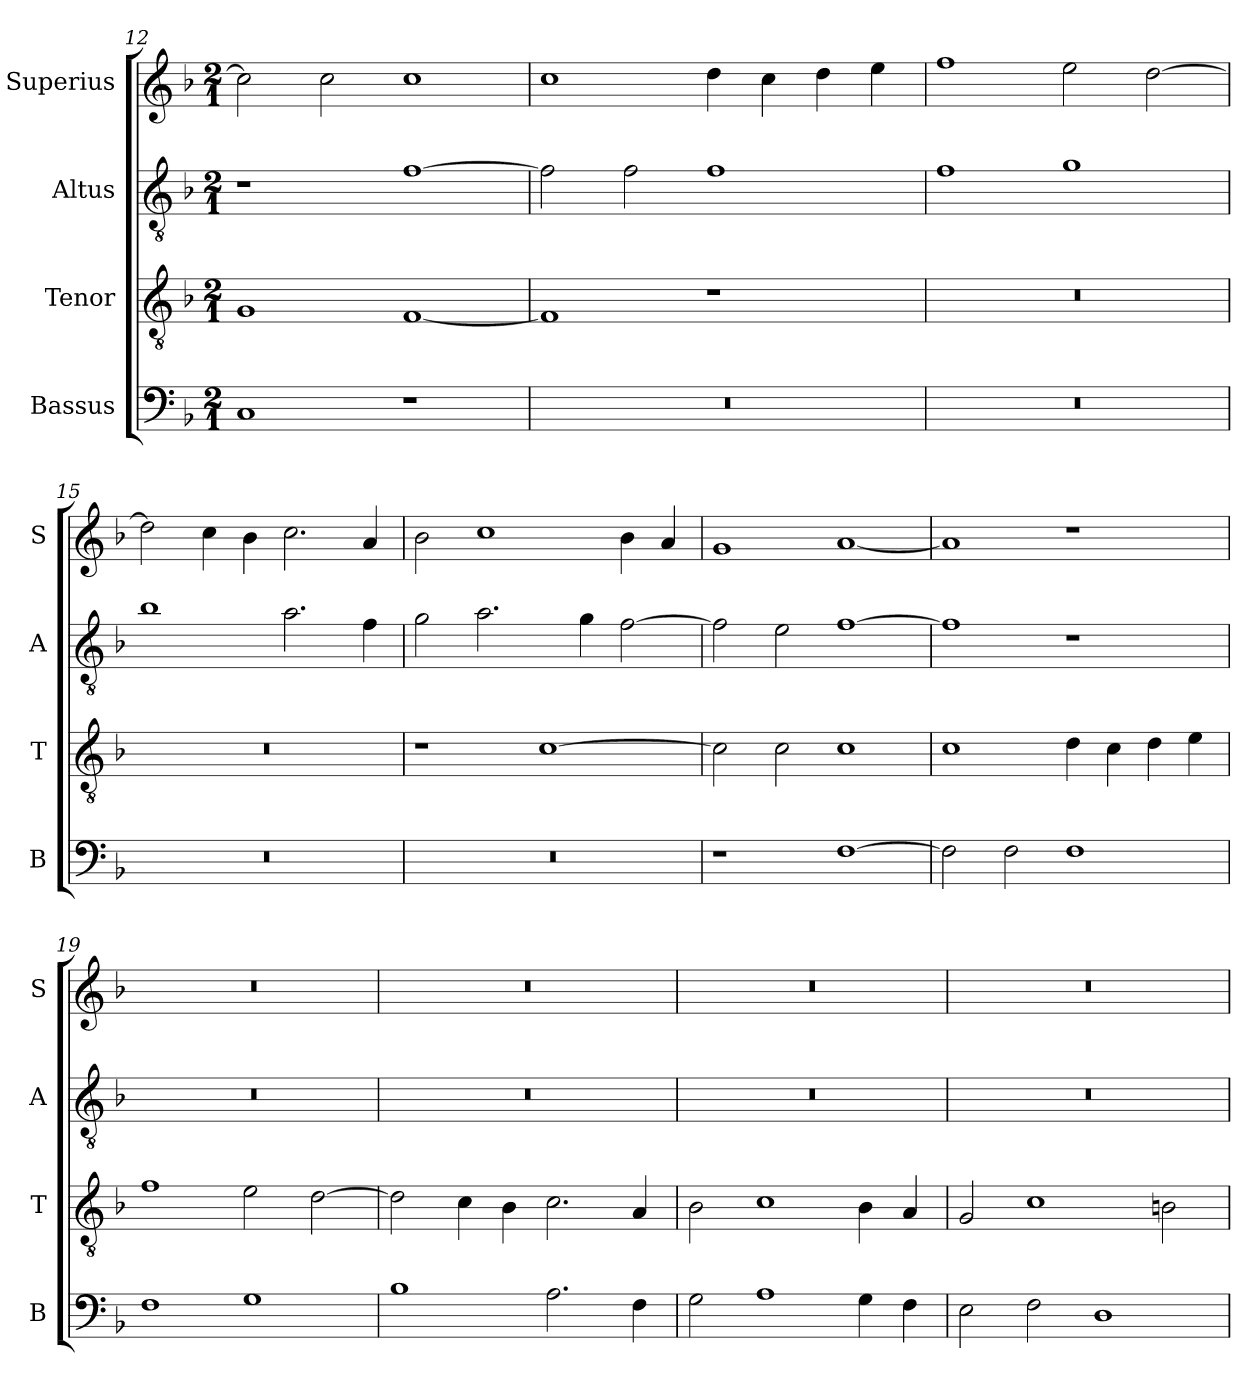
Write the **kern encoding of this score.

**kern	**kern	**kern	**kern
*part4	*part3	*part2	*part1
*staff4	*staff3	*staff2	*staff1
*I"Bassus	*I"Tenor	*I"Altus	*I"Superius
*I'B	*I'T	*I'A	*I'S
*clefF4	*clefGv2	*clefGv2	*clefG2
*k[b-]	*k[b-]	*k[b-]	*k[b-]
*F:	*F:	*F:	*F:
*M2/1	*M2/1	*M2/1	*M2/1
=12	=12	=12	=12
1C	1G	1r	2cc]
.	.	.	2cc
1r	[1F	[1f	1cc
=13	=13	=13	=13
0r	1F]	2f]	1cc
.	.	2f	.
.	1r	1f	4dd
.	.	.	4cc
.	.	.	4dd
.	.	.	4ee
=14	=14	=14	=14
0r	0r	1f	1ff
.	.	1g	2ee
.	.	.	[2dd
=15	=15	=15	=15
0r	0r	1b-	2dd]
.	.	.	4cc
.	.	.	4b-
.	.	2.a	2.cc
.	.	4f	4a
=16	=16	=16	=16
0r	1r	2g	2b-
.	.	2.a	1cc
.	[1c	.	.
.	.	4g	.
.	.	[2f	4b-
.	.	.	4a
=17	=17	=17	=17
1r	2c]	2f]	1g
.	2c	2e	.
[1F	1c	[1f	[1a
=18	=18	=18	=18
2F]	1c	1f]	1a]
2F	.	.	.
1F	4d	1r	1r
.	4c	.	.
.	4d	.	.
.	4e	.	.
=19	=19	=19	=19
1F	1f	0r	0r
1G	2e	.	.
.	[2d	.	.
=20	=20	=20	=20
1B-	2d]	0r	0r
.	4c	.	.
.	4B-	.	.
2.A	2.c	.	.
4F	4A	.	.
=21	=21	=21	=21
2G	2B-	0r	0r
1A	1c	.	.
4G	4B-	.	.
4F	4A	.	.
=22	=22	=22	=22
2E	2G	0r	0r
2F	1c	.	.
1D	.	.	.
.	2Bn	.	.
=	=	=	=
*-	*-	*-	*-
